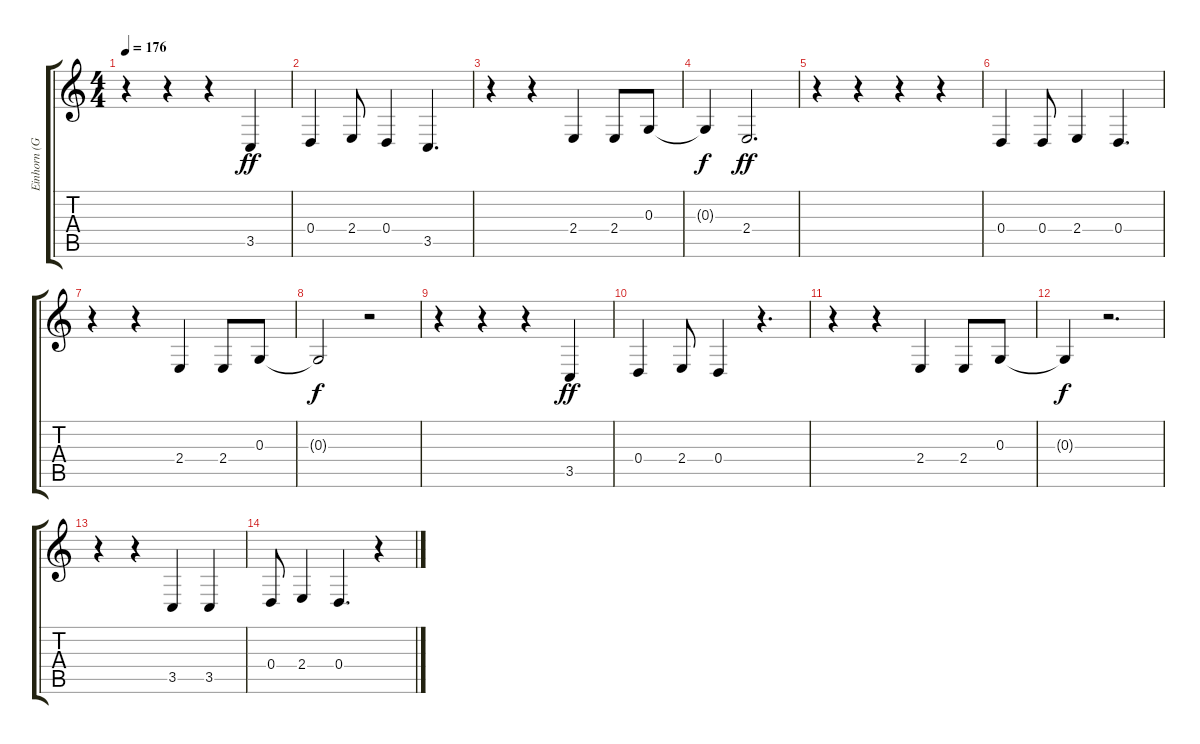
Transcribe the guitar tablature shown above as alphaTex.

\track ("Einhorn (Gesang)" "Einhorn (G") {instrument cello}
\staff {score tabs}
\tuning (E4 B3 G3 D3 A2 E2) {hide}
\ts (4 4)
\tempo 176
\clef g2
\ks c
r.4{dy f} r.4 r.4 3.5.4{dy ff} |
0.4.4 2.4.8 0.4.4 3.5.4{d} |
r.4 r.4 2.4.4 2.4.8 0.3.8 |
0.3{t}.4{dy f} 2.4.2{d dy ff} |
r.4 r.4 r.4 r.4 |
0.4.4 0.4.8 2.4.4 0.4.4{d} |
r.4 r.4 2.4.4 2.4.8 0.3.8 |
0.3{t}.2{dy f} r.2 |
r.4 r.4 r.4 3.5.4{dy ff} |
0.4.4 2.4.8 0.4.4 r.4{d} |
r.4 r.4 2.4.4 2.4.8 0.3.8 |
0.3{t}.4{dy f} r.2{d} |
r.4 r.4 3.5.4 3.5.4 |
0.4.8 2.4.4 0.4.4{d} r.4
